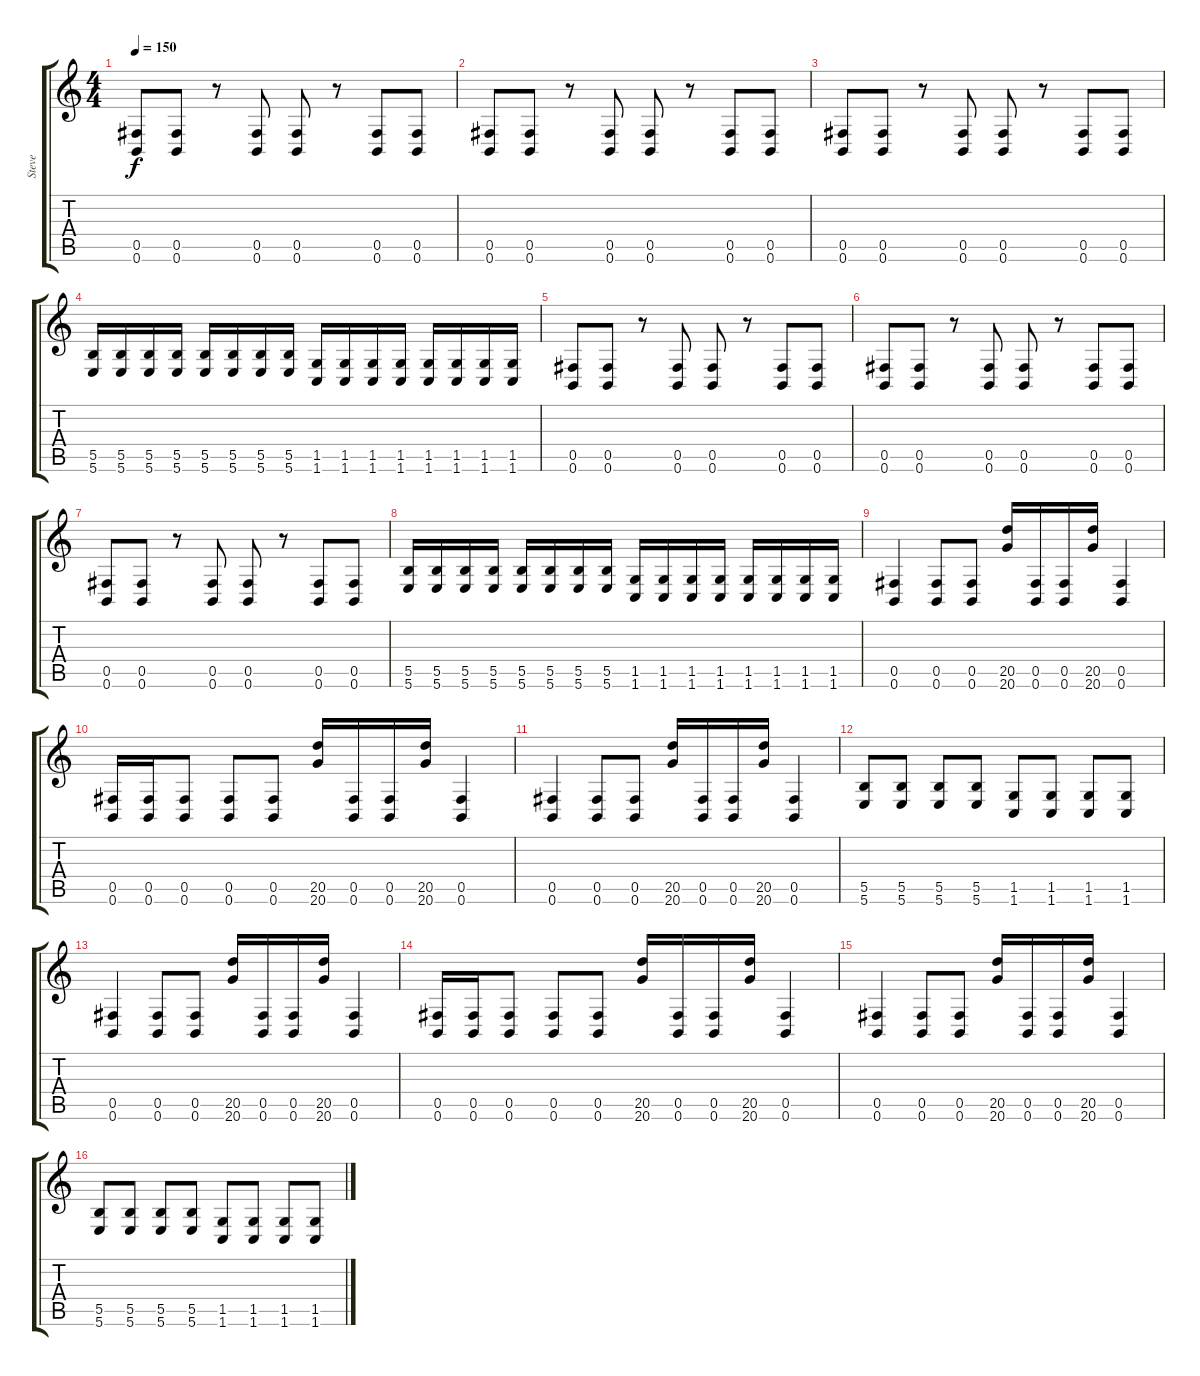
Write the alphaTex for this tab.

\track ("Steve" "Steve") {instrument distortionguitar}
\staff {score tabs}
\tuning (Db4 Ab3 E3 B2 Gb2 B1) {hide}
\ts (4 4)
\tempo 150
\clef g2
\ks c
(0.5 0.6).8{dy f} (0.5 0.6).8 r.8 (0.5 0.6).8 (0.5 0.6).8 r.8 (0.5 0.6).8 (0.5 0.6).8 |
(0.5 0.6).8 (0.5 0.6).8 r.8 (0.5 0.6).8 (0.5 0.6).8 r.8 (0.5 0.6).8 (0.5 0.6).8 |
(0.5 0.6).8 (0.5 0.6).8 r.8 (0.5 0.6).8 (0.5 0.6).8 r.8 (0.5 0.6).8 (0.5 0.6).8 |
(5.5 5.6).16 (5.5 5.6).16 (5.5 5.6).16 (5.5 5.6).16 (5.5 5.6).16 (5.5 5.6).16 (5.5 5.6).16 (5.5 5.6).16 (1.5 1.6).16 (1.5 1.6).16 (1.5 1.6).16 (1.5 1.6).16 (1.5 1.6).16 (1.5 1.6).16 (1.5 1.6).16 (1.5 1.6).16 |
(0.5 0.6).8 (0.5 0.6).8 r.8 (0.5 0.6).8 (0.5 0.6).8 r.8 (0.5 0.6).8 (0.5 0.6).8 |
(0.5 0.6).8 (0.5 0.6).8 r.8 (0.5 0.6).8 (0.5 0.6).8 r.8 (0.5 0.6).8 (0.5 0.6).8 |
(0.5 0.6).8 (0.5 0.6).8 r.8 (0.5 0.6).8 (0.5 0.6).8 r.8 (0.5 0.6).8 (0.5 0.6).8 |
(5.5 5.6).16 (5.5 5.6).16 (5.5 5.6).16 (5.5 5.6).16 (5.5 5.6).16 (5.5 5.6).16 (5.5 5.6).16 (5.5 5.6).16 (1.5 1.6).16 (1.5 1.6).16 (1.5 1.6).16 (1.5 1.6).16 (1.5 1.6).16 (1.5 1.6).16 (1.5 1.6).16 (1.5 1.6).16 |
(0.5 0.6).4 (0.5 0.6).8 (0.5 0.6).8 (20.5 20.6).16 (0.5 0.6).16 (0.5 0.6).16 (20.5 20.6).16 (0.5 0.6).4 |
(0.5 0.6).16 (0.5 0.6).16 (0.5 0.6).8 (0.5 0.6).8 (0.5 0.6).8 (20.5 20.6).16 (0.5 0.6).16 (0.5 0.6).16 (20.5 20.6).16 (0.5 0.6).4 |
(0.5 0.6).4 (0.5 0.6).8 (0.5 0.6).8 (20.5 20.6).16 (0.5 0.6).16 (0.5 0.6).16 (20.5 20.6).16 (0.5 0.6).4 |
(5.5 5.6).8 (5.5 5.6).8 (5.5 5.6).8 (5.5 5.6).8 (1.5 1.6).8 (1.5 1.6).8 (1.5 1.6).8 (1.5 1.6).8 |
(0.5 0.6).4 (0.5 0.6).8 (0.5 0.6).8 (20.5 20.6).16 (0.5 0.6).16 (0.5 0.6).16 (20.5 20.6).16 (0.5 0.6).4 |
(0.5 0.6).16 (0.5 0.6).16 (0.5 0.6).8 (0.5 0.6).8 (0.5 0.6).8 (20.5 20.6).16 (0.5 0.6).16 (0.5 0.6).16 (20.5 20.6).16 (0.5 0.6).4 |
(0.5 0.6).4 (0.5 0.6).8 (0.5 0.6).8 (20.5 20.6).16 (0.5 0.6).16 (0.5 0.6).16 (20.5 20.6).16 (0.5 0.6).4 |
(5.5 5.6).8 (5.5 5.6).8 (5.5 5.6).8 (5.5 5.6).8 (1.5 1.6).8 (1.5 1.6).8 (1.5 1.6).8 (1.5 1.6).8
